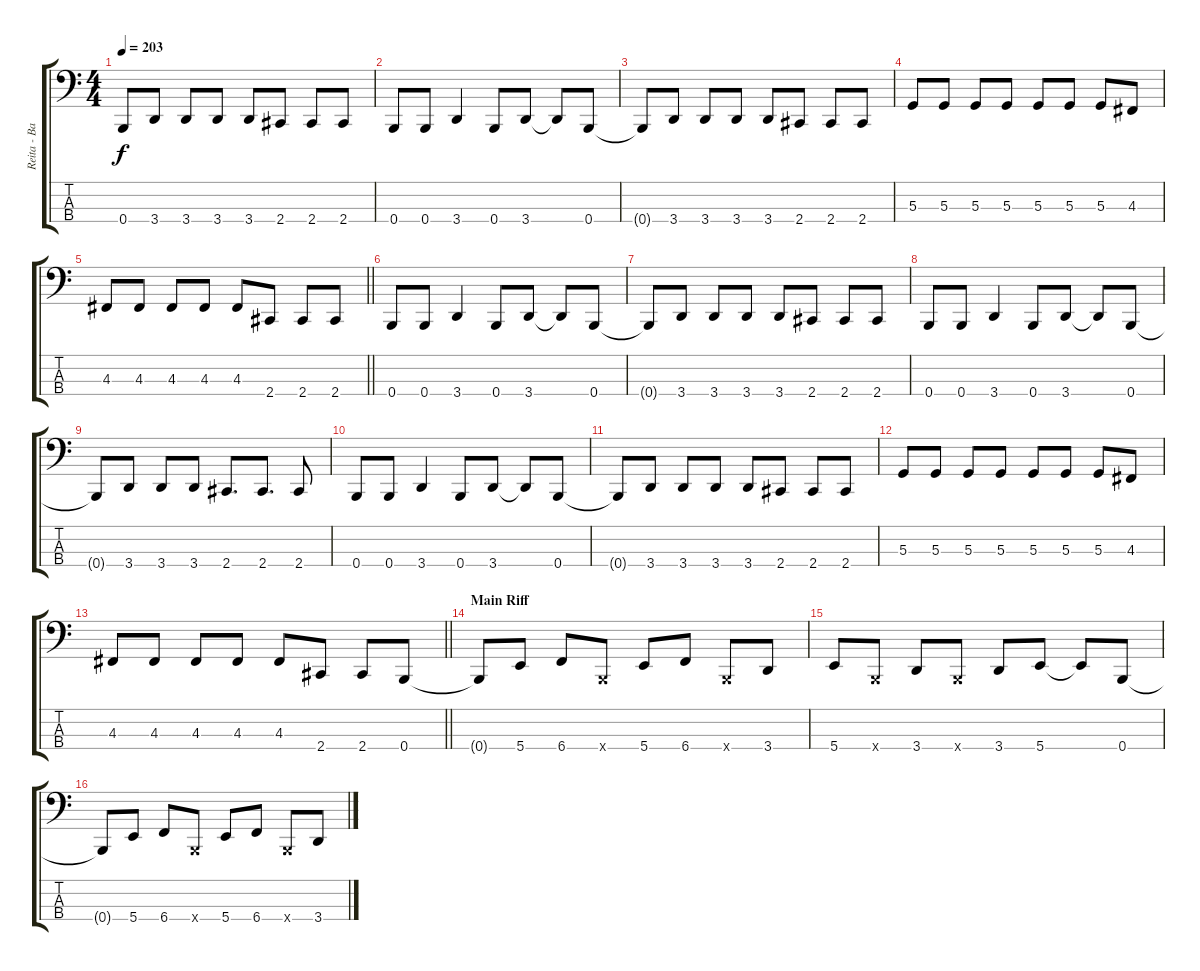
\track ("Reita - Bass" "Reita - Ba") {instrument electricbasspick}
\staff {score tabs}
\tuning (C2 G1 D1 B0) {hide}
\ts (4 4)
\tempo 203
\clef f4
\ks c
0.4{t}.8{dy f} 3.4.8 3.4.8 3.4.8 3.4.8 2.4.8 2.4.8 2.4.8 |
0.4.8 0.4.8 3.4.4 0.4.8 3.4.8 3.4{t}.8 0.4.8 |
0.4{t}.8 3.4.8 3.4.8 3.4.8 3.4.8 2.4.8 2.4.8 2.4.8 |
5.3.8 5.3.8 5.3.8 5.3.8 5.3.8 5.3.8 5.3.8 4.3.8 |
\barLineRight lightlight
4.3.8 4.3.8 4.3.8 4.3.8 4.3.8 2.4.8 2.4.8 2.4.8 |
\section ("" "")
0.4.8 0.4.8 3.4.4 0.4.8 3.4.8 3.4{t}.8 0.4.8 |
0.4{t}.8 3.4.8 3.4.8 3.4.8 3.4.8 2.4.8 2.4.8 2.4.8 |
0.4.8 0.4.8 3.4.4 0.4.8 3.4.8 3.4{t}.8 0.4.8 |
0.4{t}.8 3.4.8 3.4.8 3.4.8 2.4.8{d} 2.4.8{d} 2.4.8 |
0.4.8 0.4.8 3.4.4 0.4.8 3.4.8 3.4{t}.8 0.4.8 |
0.4{t}.8 3.4.8 3.4.8 3.4.8 3.4.8 2.4.8 2.4.8 2.4.8 |
5.3.8 5.3.8 5.3.8 5.3.8 5.3.8 5.3.8 5.3.8 4.3.8 |
\barLineRight lightlight
4.3.8 4.3.8 4.3.8 4.3.8 4.3.8 2.4.8 2.4.8 0.4.8 |
\section ("" "Main Riff")
0.4{t}.8 5.4.8 6.4.8 0.4{x}.8 5.4.8 6.4.8 0.4{x}.8 3.4.8 |
5.4.8 0.4{x}.8 3.4.8 0.4{x}.8 3.4.8 5.4.8 5.4{t}.8 0.4.8 |
0.4{t}.8 5.4.8 6.4.8 0.4{x}.8 5.4.8 6.4.8 0.4{x}.8 3.4.8
